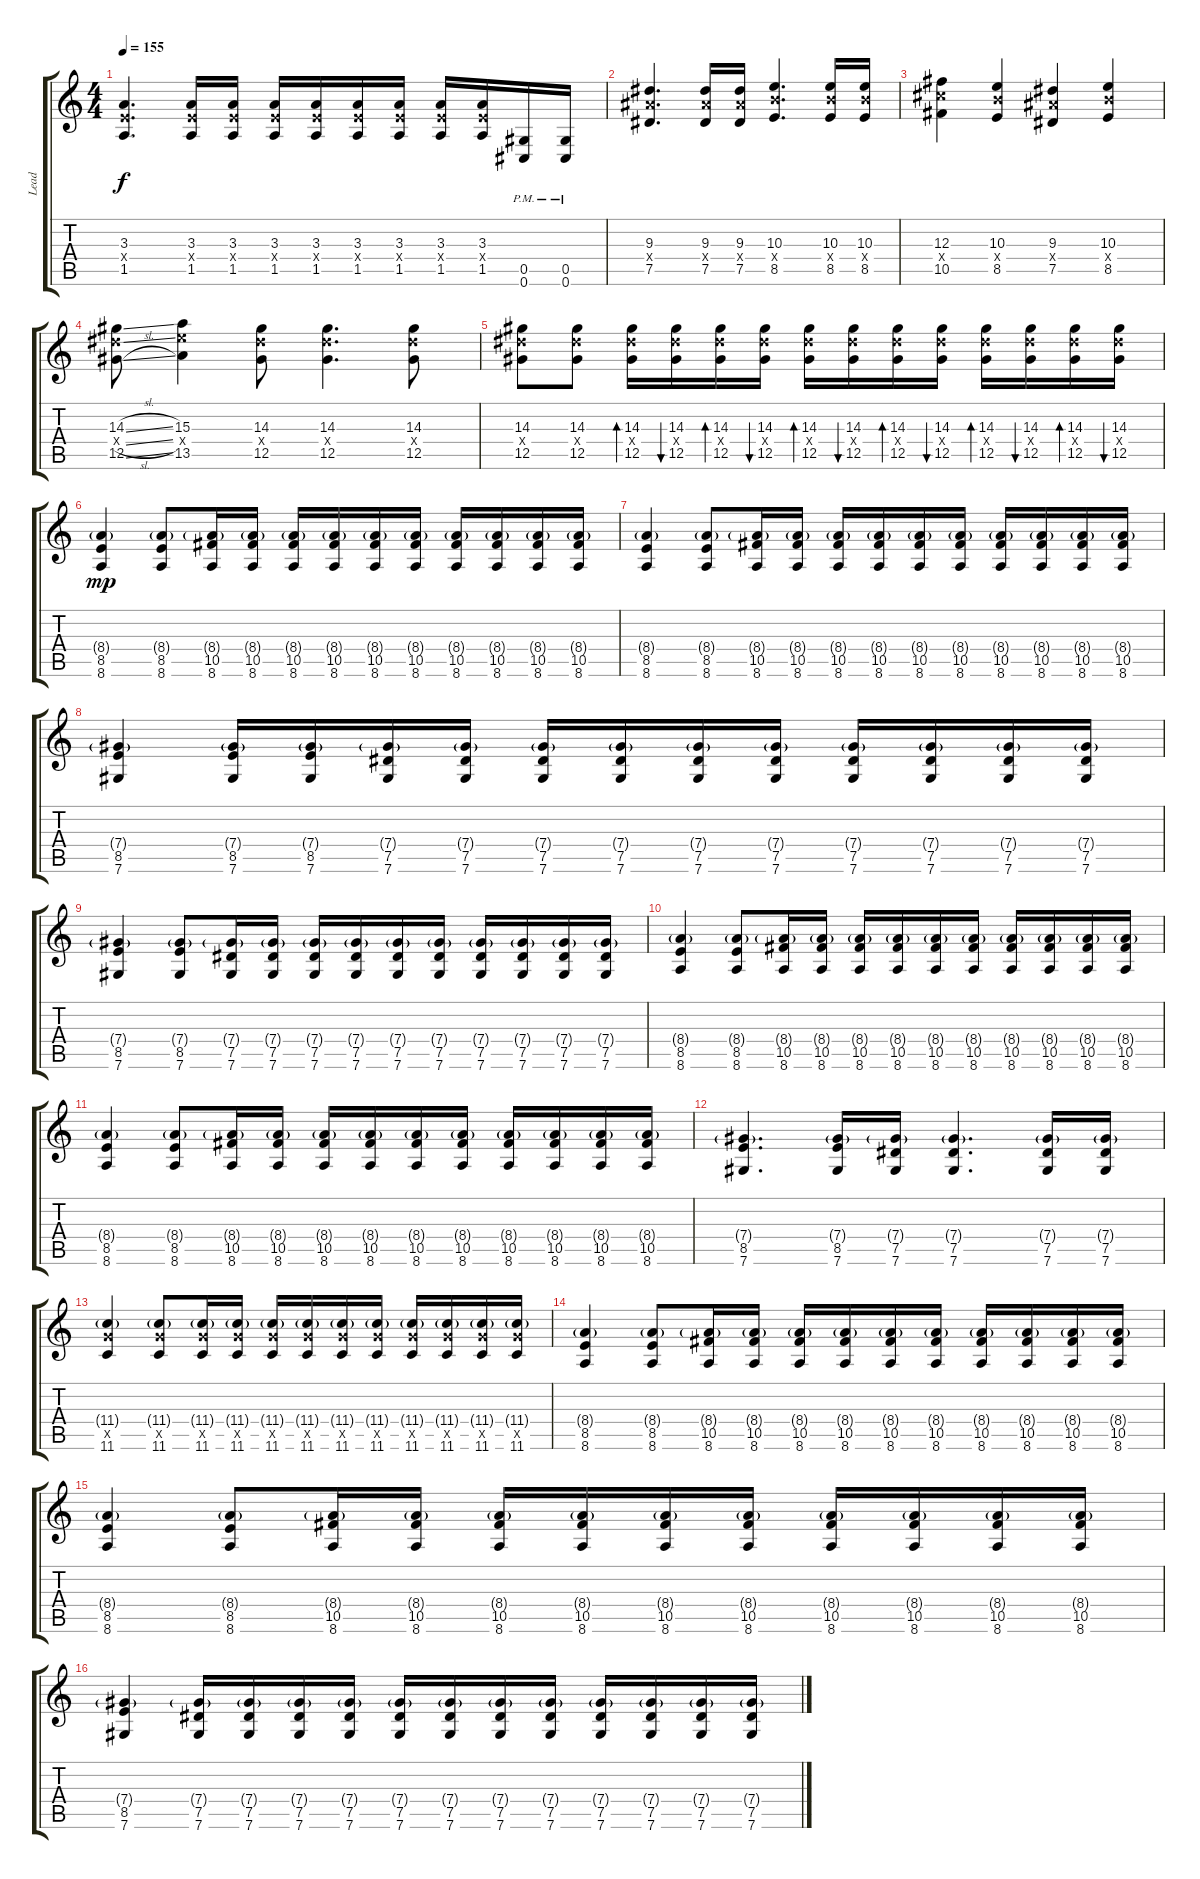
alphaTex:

\track ("Lead" "Lead") {instrument electricguitarclean}
\staff {score tabs}
\tuning (Eb4 Bb3 Gb3 Db3 Ab2 Db2) {hide}
\ts (4 4)
\tempo 155
\clef g2
\ks c
(3.3 3.4{x} 1.5).4{d dy f} (3.3 3.4{x} 1.5).16 (3.3 3.4{x} 1.5).16 (3.3 3.4{x} 1.5).16 (3.3 3.4{x} 1.5).16 (3.3 3.4{x} 1.5).16 (3.3 3.4{x} 1.5).16 (3.3 3.4{x} 1.5).16 (3.3 3.4{x} 1.5).16 (0.5{pm} 0.6{pm}).16 (0.5{pm} 0.6{pm}).16 |
(9.3 9.4{x} 7.5).4{d} (9.3 9.4{x} 7.5).16 (9.3 9.4{x} 7.5).16 (10.3 10.4{x} 8.5).4{d} (10.3 10.4{x} 8.5).16 (10.3 10.4{x} 8.5).16 |
(12.3 12.4{x} 10.5).4 (10.3 10.4{x} 8.5).4 (9.3 9.4{x} 7.5).4 (10.3 10.4{x} 8.5).4 |
(14.3{sl} 14.4{sl x} 12.5{sl}).8 (15.3 15.4{x} 13.5).4 (14.3 14.4{x} 12.5).8 (14.3 14.4{x} 12.5).4{d} (14.3 14.4{x} 12.5).8 |
(14.3 14.4{x} 12.5).8 (14.3 14.4{x} 12.5).8 (14.3 14.4{x} 12.5).16{bd 60} (14.3 14.4{x} 12.5).16{bu 60} (14.3 14.4{x} 12.5).16{bd 60} (14.3 14.4{x} 12.5).16{bu 60} (14.3 14.4{x} 12.5).16{bd 60} (14.3 14.4{x} 12.5).16{bu 60} (14.3 14.4{x} 12.5).16{bd 60} (14.3 14.4{x} 12.5).16{bu 60} (14.3 14.4{x} 12.5).16{bd 60} (14.3 14.4{x} 12.5).16{bu 60} (14.3 14.4{x} 12.5).16{bd 60} (14.3 14.4{x} 12.5).16{bu 60} |
(8.4{g} 8.5 8.6).4{dy mp} (8.4{g} 8.5 8.6).8 (8.4{g} 10.5 8.6).16 (8.4{g} 10.5 8.6).16 (8.4{g} 10.5 8.6).16 (8.4{g} 10.5 8.6).16 (8.4{g} 10.5 8.6).16 (8.4{g} 10.5 8.6).16 (8.4{g} 10.5 8.6).16 (8.4{g} 10.5 8.6).16 (8.4{g} 10.5 8.6).16 (8.4{g} 10.5 8.6).16 |
(8.4{g} 8.5 8.6).4 (8.4{g} 8.5 8.6).8 (8.4{g} 10.5 8.6).16 (8.4{g} 10.5 8.6).16 (8.4{g} 10.5 8.6).16 (8.4{g} 10.5 8.6).16 (8.4{g} 10.5 8.6).16 (8.4{g} 10.5 8.6).16 (8.4{g} 10.5 8.6).16 (8.4{g} 10.5 8.6).16 (8.4{g} 10.5 8.6).16 (8.4{g} 10.5 8.6).16 |
(7.4{g} 8.5 7.6).4 (7.4{g} 8.5 7.6).16 (7.4{g} 8.5 7.6).16 (7.4{g} 7.5 7.6).16 (7.4{g} 7.5 7.6).16 (7.4{g} 7.5 7.6).16 (7.4{g} 7.5 7.6).16 (7.4{g} 7.5 7.6).16 (7.4{g} 7.5 7.6).16 (7.4{g} 7.5 7.6).16 (7.4{g} 7.5 7.6).16 (7.4{g} 7.5 7.6).16 (7.4{g} 7.5 7.6).16 |
(7.4{g} 8.5 7.6).4 (7.4{g} 8.5 7.6).8 (7.4{g} 7.5 7.6).16 (7.4{g} 7.5 7.6).16 (7.4{g} 7.5 7.6).16 (7.4{g} 7.5 7.6).16 (7.4{g} 7.5 7.6).16 (7.4{g} 7.5 7.6).16 (7.4{g} 7.5 7.6).16 (7.4{g} 7.5 7.6).16 (7.4{g} 7.5 7.6).16 (7.4{g} 7.5 7.6).16 |
(8.4{g} 8.5 8.6).4 (8.4{g} 8.5 8.6).8 (8.4{g} 10.5 8.6).16 (8.4{g} 10.5 8.6).16 (8.4{g} 10.5 8.6).16 (8.4{g} 10.5 8.6).16 (8.4{g} 10.5 8.6).16 (8.4{g} 10.5 8.6).16 (8.4{g} 10.5 8.6).16 (8.4{g} 10.5 8.6).16 (8.4{g} 10.5 8.6).16 (8.4{g} 10.5 8.6).16 |
(8.4{g} 8.5 8.6).4 (8.4{g} 8.5 8.6).8 (8.4{g} 10.5 8.6).16 (8.4{g} 10.5 8.6).16 (8.4{g} 10.5 8.6).16 (8.4{g} 10.5 8.6).16 (8.4{g} 10.5 8.6).16 (8.4{g} 10.5 8.6).16 (8.4{g} 10.5 8.6).16 (8.4{g} 10.5 8.6).16 (8.4{g} 10.5 8.6).16 (8.4{g} 10.5 8.6).16 |
(7.4{g} 8.5 7.6).4{d} (7.4{g} 8.5 7.6).16 (7.4{g} 7.5 7.6).16 (7.4{g} 7.5 7.6).4{d} (7.4{g} 7.5 7.6).16 (7.4{g} 7.5 7.6).16 |
(11.4{g} 11.5{x} 11.6).4 (11.4{g} 11.5{x} 11.6).8 (11.4{g} 11.5{x} 11.6).16 (11.4{g} 11.5{x} 11.6).16 (11.4{g} 11.5{x} 11.6).16 (11.4{g} 11.5{x} 11.6).16 (11.4{g} 11.5{x} 11.6).16 (11.4{g} 11.5{x} 11.6).16 (11.4{g} 11.5{x} 11.6).16 (11.4{g} 11.5{x} 11.6).16 (11.4{g} 11.5{x} 11.6).16 (11.4{g} 11.5{x} 11.6).16 |
(8.4{g} 8.5 8.6).4 (8.4{g} 8.5 8.6).8 (8.4{g} 10.5 8.6).16 (8.4{g} 10.5 8.6).16 (8.4{g} 10.5 8.6).16 (8.4{g} 10.5 8.6).16 (8.4{g} 10.5 8.6).16 (8.4{g} 10.5 8.6).16 (8.4{g} 10.5 8.6).16 (8.4{g} 10.5 8.6).16 (8.4{g} 10.5 8.6).16 (8.4{g} 10.5 8.6).16 |
(8.4{g} 8.5 8.6).4 (8.4{g} 8.5 8.6).8 (8.4{g} 10.5 8.6).16 (8.4{g} 10.5 8.6).16 (8.4{g} 10.5 8.6).16 (8.4{g} 10.5 8.6).16 (8.4{g} 10.5 8.6).16 (8.4{g} 10.5 8.6).16 (8.4{g} 10.5 8.6).16 (8.4{g} 10.5 8.6).16 (8.4{g} 10.5 8.6).16 (8.4{g} 10.5 8.6).16 |
(7.4{g} 8.5 7.6).4 (7.4{g} 7.5 7.6).16 (7.4{g} 7.5 7.6).16 (7.4{g} 7.5 7.6).16 (7.4{g} 7.5 7.6).16 (7.4{g} 7.5 7.6).16 (7.4{g} 7.5 7.6).16 (7.4{g} 7.5 7.6).16 (7.4{g} 7.5 7.6).16 (7.4{g} 7.5 7.6).16 (7.4{g} 7.5 7.6).16 (7.4{g} 7.5 7.6).16 (7.4{g} 7.5 7.6).16
